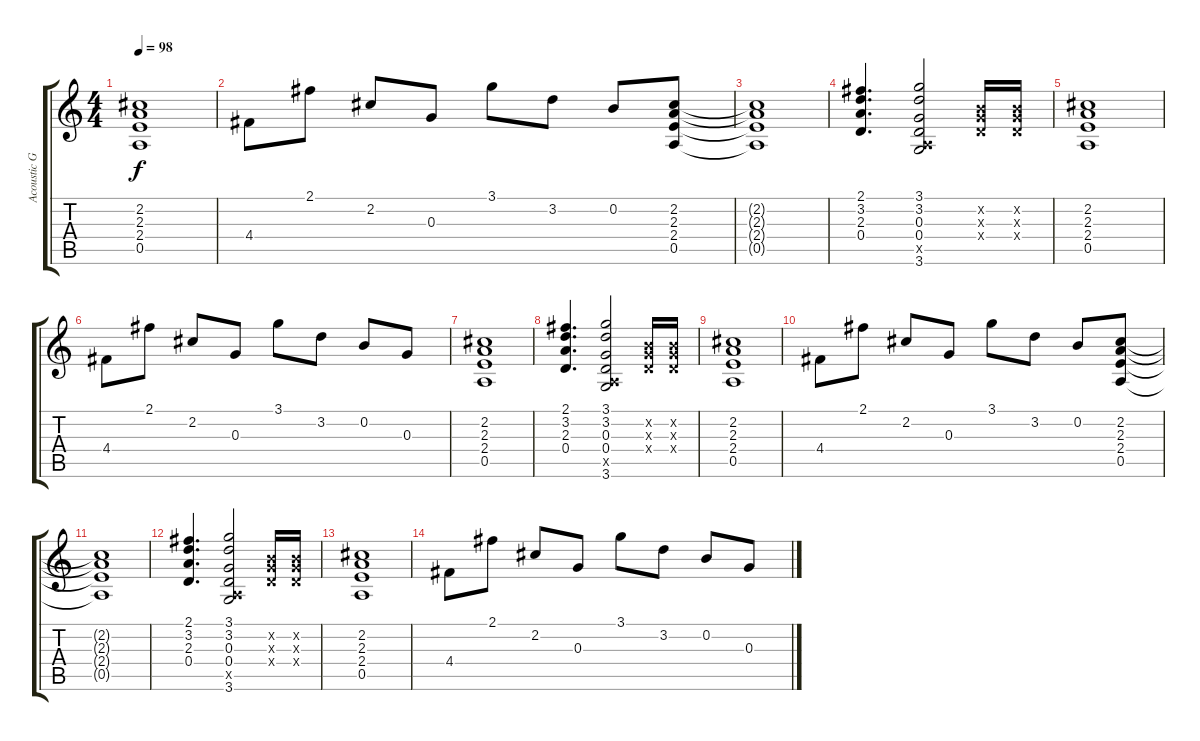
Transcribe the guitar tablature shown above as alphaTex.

\track ("Acoustic Guitar" "Acoustic G") {instrument acousticguitarsteel}
\staff {score tabs}
\tuning (E4 B3 G3 D3 A2 E2) {hide}
\ts (4 4)
\tempo 98
\clef g2
\ks c
(2.2 2.3 2.4 0.5).1{dy f} |
4.4.8 2.1.8 2.2.8 0.3.8 3.1.8 3.2.8 0.2.8 (2.2 2.3 2.4 0.5).8 |
(2.2{t} 2.3{t} 2.4{t} 0.5{t}).1 |
(2.1 3.2 2.3 0.4).4{d} (3.1 3.2 0.3 0.4 0.5{x} 3.6).2 (0.2{x} 0.3{x} 0.4{x}).16 (0.2{x} 0.3{x} 0.4{x}).16 |
(2.2 2.3 2.4 0.5).1 |
4.4.8 2.1.8 2.2.8 0.3.8 3.1.8 3.2.8 0.2.8 0.3.8 |
(2.2 2.3 2.4 0.5).1 |
(2.1 3.2 2.3 0.4).4{d} (3.1 3.2 0.3 0.4 0.5{x} 3.6).2 (0.2{x} 0.3{x} 0.4{x}).16 (0.2{x} 0.3{x} 0.4{x}).16 |
(2.2 2.3 2.4 0.5).1 |
4.4.8 2.1.8 2.2.8 0.3.8 3.1.8 3.2.8 0.2.8 (2.2 2.3 2.4 0.5).8 |
(2.2{t} 2.3{t} 2.4{t} 0.5{t}).1 |
(2.1 3.2 2.3 0.4).4{d} (3.1 3.2 0.3 0.4 0.5{x} 3.6).2 (0.2{x} 0.3{x} 0.4{x}).16 (0.2{x} 0.3{x} 0.4{x}).16 |
(2.2 2.3 2.4 0.5).1 |
4.4.8 2.1.8 2.2.8 0.3.8 3.1.8 3.2.8 0.2.8 0.3.8
